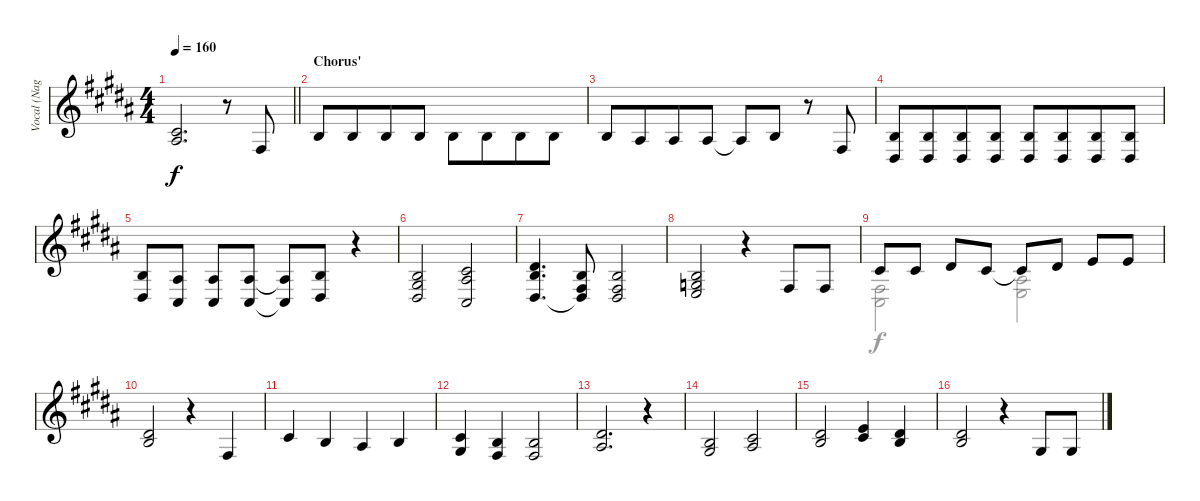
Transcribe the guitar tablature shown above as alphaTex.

\track ("Vocal (Nagi)" "Vocal (Nag") {instrument electricpiano1}
\staff {score}
\tuning (E4 B3 G3 D3 A2 E2) {hide}
\voice
\ts (4 4)
\tempo 160
\clef g2
\barLineRight lightlight
\ks b
(3.3 11.4).2{d dy f} r.8 4.4.8 |
\section ("" "Chorus'")
0.2.8 0.2.8{beam merge} 0.2.8 0.2.8 0.2.8{beam Down} 0.2.8{beam Down beam merge} 0.2.8{beam Down} 0.2.8{beam Down} |
0.2.8{beam Up} 3.3.8{beam Up beam merge} 3.3.8{beam Up} 3.3.8{beam Up} 3.3{t}.8{beam Up} 0.2.8{beam Up} r.8 4.4.8 |
(0.2 1.4).8 (0.2 1.4).8{beam merge} (0.2 1.4).8 (0.2 1.4).8 (0.2 1.4).8 (0.2 1.4).8{beam merge} (0.2 1.4).8 (0.2 1.4).8 |
(0.2 1.4).8 (3.3 4.5).8 (3.3 4.5).8 (3.3 4.5).8 (3.3{t} 4.5{t}).8 (0.2 1.4).8 r.4 |
(0.2 1.3 1.4).2 (2.2 3.3 4.5).2 |
(4.2 4.3 1.4).4{d} (0.2 1.4{t} 9.5).8 (0.2 1.4 9.5).2 |
(0.2 0.3 2.4).2 r.4 9.5.8 9.5.8 |
2.2.8 2.2.8 4.2.8 2.2.8 2.2{t}.8 4.2.8 0.1.8 0.1.8 |
(0.2 8.3).2 r.4 4.4.4 |
2.2.4 0.2.4 3.3.4 0.2.4 |
(2.2 1.3).4 (0.2 4.4).4 (0.2 4.4).2 |
(4.2 8.4).2{d} r.4 |
(1.3 9.4).2 (2.2 3.3).2 |
(4.2 4.3).2 (0.1 2.2).4 (4.2 4.3).4 |
(4.2 4.3).2 r.4 1.3.8 1.3.8
\voice
\clef g2
\ottava regular
\simile none
\barLineRight lightlight
\ks b
|
|
|
|
|
|
|
|
(4.4 4.5).2 (3.3 2.4).2 |
|
|
|
|
|
|
